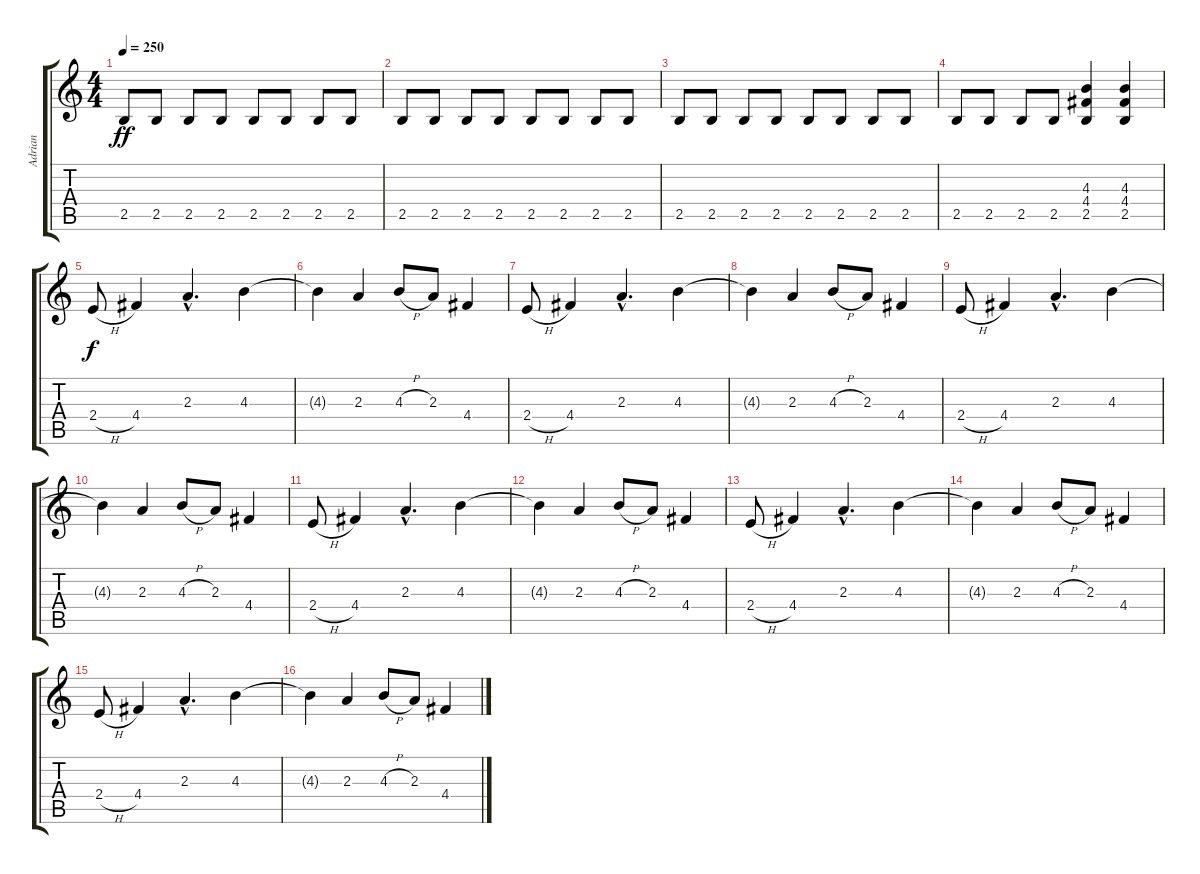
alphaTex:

\track ("Adrian" "Adrian") {instrument distortionguitar}
\staff {score tabs}
\tuning (E4 B3 G3 D3 A2 E2) {hide}
\ts (4 4)
\tempo 250
\clef g2
\ks c
2.5.8{dy ff} 2.5.8 2.5.8 2.5.8 2.5.8 2.5.8 2.5.8 2.5.8 |
2.5.8 2.5.8 2.5.8 2.5.8 2.5.8 2.5.8 2.5.8 2.5.8 |
2.5.8 2.5.8 2.5.8 2.5.8 2.5.8 2.5.8 2.5.8 2.5.8 |
2.5.8 2.5.8 2.5.8 2.5.8 (4.3 4.4 2.5).4 (4.3 4.4 2.5).4 |
2.4{h}.8{dy f} 4.4.4 2.3{hac}.4{d} 4.3.4 |
4.3{t}.4 2.3.4 4.3{h}.8 2.3.8 4.4.4 |
2.4{h}.8 4.4.4 2.3{hac}.4{d} 4.3.4 |
4.3{t}.4 2.3.4 4.3{h}.8 2.3.8 4.4.4 |
2.4{h}.8 4.4.4 2.3{hac}.4{d} 4.3.4 |
4.3{t}.4 2.3.4 4.3{h}.8 2.3.8 4.4.4 |
2.4{h}.8 4.4.4 2.3{hac}.4{d} 4.3.4 |
4.3{t}.4 2.3.4 4.3{h}.8 2.3.8 4.4.4 |
2.4{h}.8 4.4.4 2.3{hac}.4{d} 4.3.4 |
4.3{t}.4 2.3.4 4.3{h}.8 2.3.8 4.4.4 |
2.4{h}.8 4.4.4 2.3{hac}.4{d} 4.3.4 |
4.3{t}.4 2.3.4 4.3{h}.8 2.3.8 4.4.4
